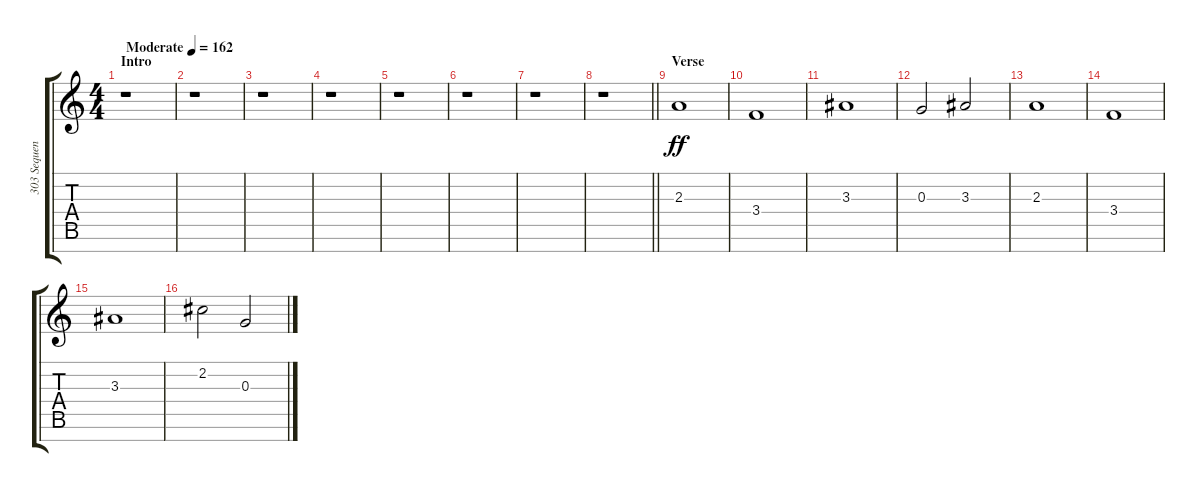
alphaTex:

\track ("303 Sequence Bass" "303 Sequen") {instrument synthbass1}
\staff {score tabs}
\tuning (E4 B3 G3 D3 A2 E2 B1) {hide}
\ts (4 4)
\section ("" "Intro")
\tempo (162 "Moderate")
\clef g2
\ks c
r.1{dy ff instrument synthbass1} |
r.1 |
r.1 |
r.1 |
r.1 |
r.1 |
r.1 |
\barLineRight lightlight
r.1 |
\section ("" "Verse")
2.3.1 |
3.4.1 |
3.3.1 |
0.3.2 3.3.2 |
2.3.1 |
3.4.1 |
3.3.1 |
2.2.2 0.3.2
